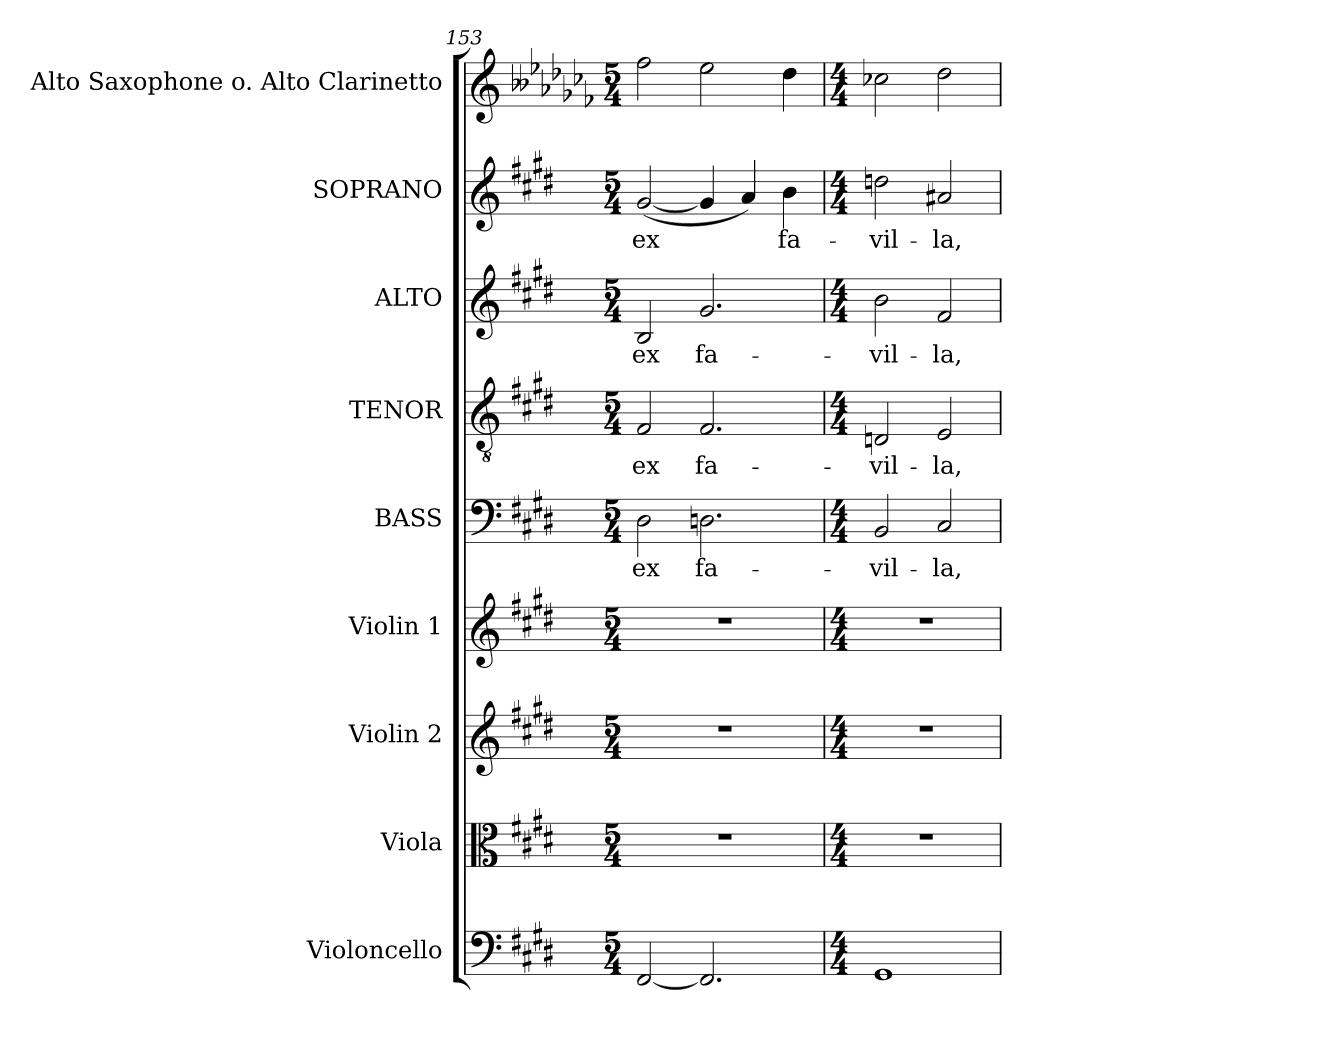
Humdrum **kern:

**kern	**kern	**kern	**kern	**kern	**text	**kern	**text	**kern	**text	**kern	**text	**kern
*part9	*part8	*part7	*part6	*part5	*part5	*part4	*part4	*part3	*part3	*part2	*part2	*part1
*staff9	*staff8	*staff7	*staff6	*staff5	*staff5	*staff4	*staff4	*staff3	*staff3	*staff2	*staff2	*staff1
*I"Violoncello	*I"Viola	*I"Violin 2	*I"Violin 1	*I"BASS	*	*I"TENOR	*	*I"ALTO	*	*I"SOPRANO	*	*I"Alto Saxophone o. Alto Clarinetto
*I'Vc.	*I'Vla.	*I'Vln. 2	*I'Vln. 1	*I'B.	*	*I'T.	*	*I'A.	*	*I'S.	*	*I'Alto Sax. o. Alto Clar.
*clefF4	*clefC3	*clefG2	*clefG2	*clefF4	*	*clefGv2	*	*clefG2	*	*clefG2	*	*clefG2
*	*	*	*	*	*	*ITrd7c12	*	*	*	*	*	*ITrd5c9
*k[f#c#g#d#]	*k[f#c#g#d#]	*k[f#c#g#d#]	*k[f#c#g#d#]	*k[f#c#g#d#]	*	*k[f#c#g#d#]	*	*k[f#c#g#d#]	*	*k[f#c#g#d#]	*	*k[b--e-a-d-g-c-f-]
*E:	*E:	*E:	*E:	*E:	*	*E:	*	*E:	*	*E:	*	*F-:
*M5/4	*M5/4	*M5/4	*M5/4	*M5/4	*	*M5/4	*	*M5/4	*	*M5/4	*	*M5/4
=153	=153	=153	=153	=153	=153	=153	=153	=153	=153	=153	=153	=153
!	!LO:N:vis=1	!LO:N:vis=1	!LO:N:vis=1	!	!	!	!	!	!	!	!	!
!	!	!	!	!	!LO:LY:b:color=#000000	!	!	!	!	!	!	!
!	!	!	!	!	!	!	!LO:LY:b:color=#000000	!	!	!	!	!
!	!	!	!	!	!	!	!	!	!LO:LY:b:color=#000000	!	!	!
!	!	!	!	!	!	!	!	!	!	!	!LO:LY:b:color=#000000	!
[<2FF#i/	4%5r	4%5r	4%5r	2D#i\	ex	2FF#i/	ex	2Bi/	ex	([<2g#i/	ex	2a-i\
!	!	!	!	!	!LO:LY:b:color=#000000	!	!	!	!	!	!	!
!	!	!	!	!	!	!	!LO:LY:b:color=#000000	!	!	!	!	!
!	!	!	!	!	!	!	!	!	!LO:LY:b:color=#000000	!	!	!
2.FF#i/]	.	.	.	2.Dni\	fa-	2.FF#i/	fa-	2.g#i/	fa-	4g#i/]	.	2g-i\
.	.	.	.	.	.	.	.	.	.	4ai/)	.	.
!	!	!	!	!	!	!	!	!	!	!	!LO:LY:b:color=#000000	!
.	.	.	.	.	.	.	.	.	.	4bi\	fa-	4f-i\
!!LO:LB:g=z
=154	=154	=154	=154	=154	=154	=154	=154	=154	=154	=154	=154	=154
*M4/4	*M4/4	*M4/4	*M4/4	*M4/4	*	*M4/4	*	*M4/4	*	*M4/4	*	*M4/4
!	!	!	!	!	!LO:LY:b:color=#000000	!	!	!	!	!	!	!
!	!	!	!	!	!	!	!LO:LY:b:color=#000000	!	!	!	!	!
!	!	!	!	!	!	!	!	!	!LO:LY:b:color=#000000	!	!	!
!	!	!	!	!	!	!	!	!	!	!	!LO:LY:b:color=#000000	!
1GG#i	1r	1r	1r	2BBi/	-vil-	2DDni/	-vil-	2bi\	-vil-	2ddni\	-vil-	2e--Xi\
!	!	!	!	!	!LO:LY:b:color=#000000	!	!	!	!	!	!	!
!	!	!	!	!	!	!	!LO:LY:b:color=#000000	!	!	!	!	!
!	!	!	!	!	!	!	!	!	!LO:LY:b:color=#000000	!	!	!
!	!	!	!	!	!	!	!	!	!	!	!LO:LY:b:color=#000000	!
.	.	.	.	2C#i/	-la,	2EEi/	-la,	2f#i/	-la,	2a#Xi/	-la,	2f-i\
=	=	=	=	=	=	=	=	=	=	=	=	=
*-	*-	*-	*-	*-	*-	*-	*-	*-	*-	*-	*-	*-
